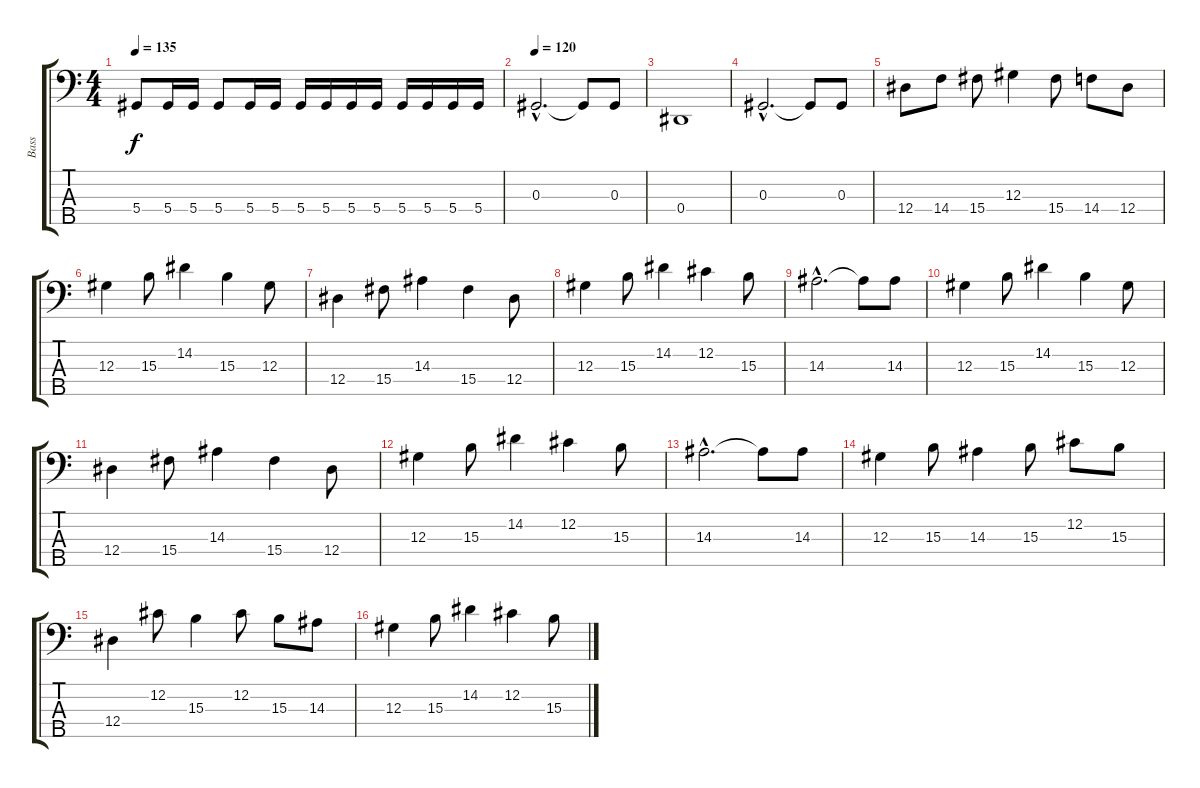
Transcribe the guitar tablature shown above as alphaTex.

\track ("Bass" "Bass") {instrument electricbassfinger}
\staff {score tabs}
\tuning (Gb2 Db2 Ab1 Eb1 Bb0) {hide}
\ts (4 4)
\tempo 135
\clef f4
\ks c
5.4.8{dy f} 5.4.16 5.4.16 5.4.8 5.4.16 5.4.16 5.4.16 5.4.16 5.4.16 5.4.16 5.4.16 5.4.16 5.4.16 5.4.16 |
\tempo 120
0.3{hac}.2{d volume 16} 0.3{t}.8 0.3.8 |
0.4.1 |
0.3{hac}.2{d} 0.3{t}.8 0.3.8 |
12.4.8 14.4.8 15.4.8 12.3.4 15.4.8 14.4.8 12.4.8 |
12.3.4 15.3.8 14.2.4 15.3.4 12.3.8 |
12.4.4 15.4.8 14.3.4 15.4.4 12.4.8 |
12.3.4 15.3.8 14.2.4 12.2.4 15.3.8 |
14.3{hac}.2{d} 14.3{t}.8 14.3.8 |
12.3.4 15.3.8 14.2.4 15.3.4 12.3.8 |
12.4.4 15.4.8 14.3.4 15.4.4 12.4.8 |
12.3.4 15.3.8 14.2.4 12.2.4 15.3.8 |
14.3{hac}.2{d} 14.3{t}.8 14.3.8 |
12.3.4 15.3.8 14.3.4 15.3.8 12.2.8 15.3.8 |
12.4.4 12.2.8 15.3.4 12.2.8 15.3.8 14.3.8 |
12.3.4 15.3.8 14.2.4 12.2.4 15.3.8
